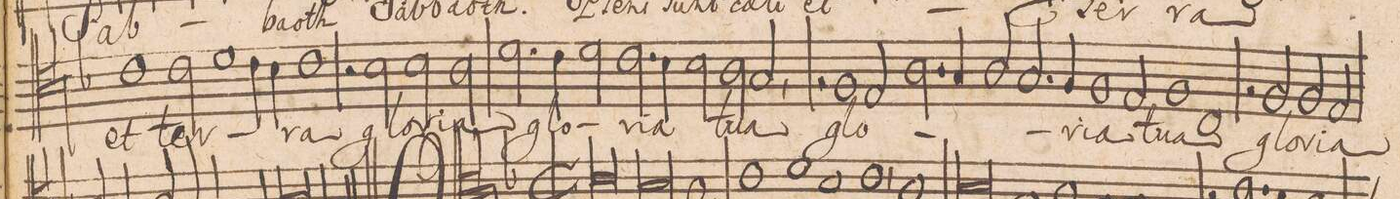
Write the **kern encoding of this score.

**kern	**text
*I"[TENOR.]	*
*clefC4	*
*k[b-]	*
*met(C|)	*
*M2/1	*
1c\	et
2c\	ter-
1d\	.
=38-	=38-
4c\	.
4B-\	.
1c\	-ra
=39-	=39-
2r	.
2B-\	glo-
2B-\	-ri-
2A\	-a
=40-	=40-
2.d\	glo-
4c\	.
2d\	.
2.c\	ri-
=41-	=41-
4B-\	-a
2B-\	tu-
2A\	.
2G,/	-a
=42-	=42-
2r	.
1F/	glo-
2E/	.
=43-	=43-
2.A\	.
4G/	.
2A/	.
2.G/	.
=44-	=44-
4F/	-ri-
1F/	-a
2E/	tu-
=45-	=45-
1F/	.
1C/	-a
=46-	=46-
2r	.
2F/	glo-
2F/	-ri-
2E/	-a
=47-	=47-
*-	*-
